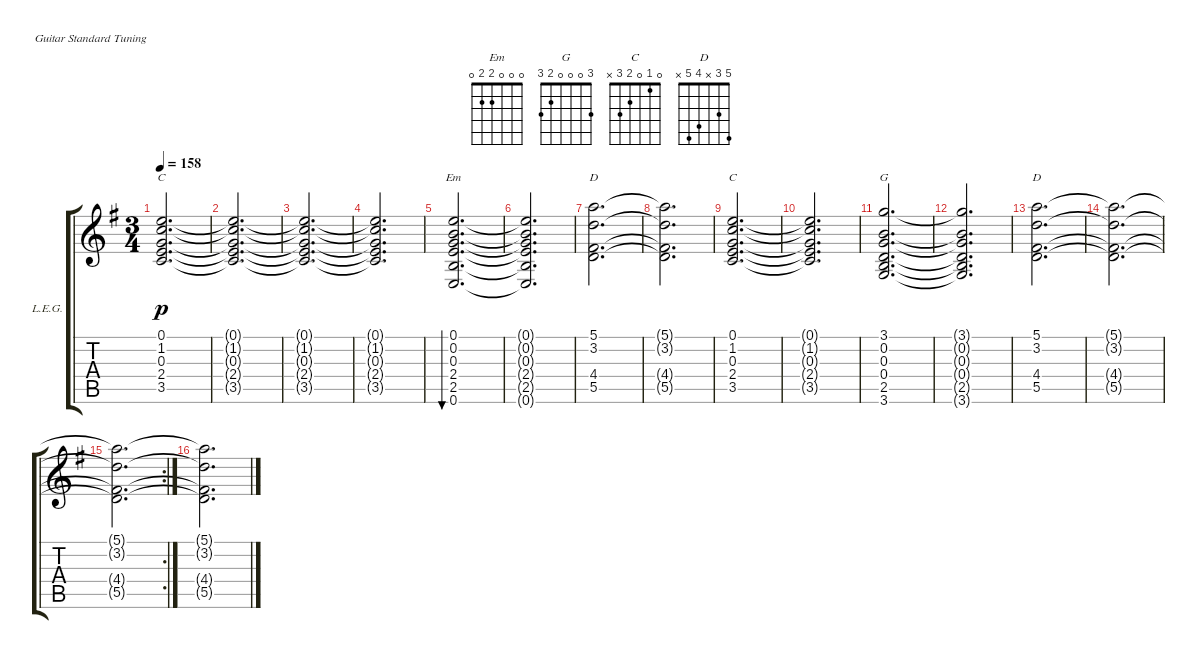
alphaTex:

\defaultSystemsLayout 4
\bracketExtendMode groupsimilarinstruments
\firstSystemTrackNameOrientation horizontal
\otherSystemsTrackNameOrientation horizontal
\track ("Lead Electric Guitar" "L.E.G.") {multiBarRest instrument overdrivenguitar}
\staff {score tabs}
\tuning (E4 B3 G3 D3 A2 E2)
\chord ("Em" 0 0 0 2 2 0)
\chord ("G" 3 0 0 0 2 3)
\chord ("C" 0 1 0 2 3 x)
\chord ("D" 5 3 x 4 5 x)
\ts (3 4)
\tempo 158
\clef g2
\ks g
(3.5 2.4 0.3 1.2 0.1).2{d ch "C" dy p} |
(3.5{t} 2.4{t} 0.3{t} 1.2{t} 0.1{t}).2{d} |
(3.5{t} 2.4{t} 0.3{t} 1.2{t} 0.1{t}).2{d} |
(3.5{t} 2.4{t} 0.3{t} 1.2{t} 0.1{t}).2{d} |
(0.6 2.5 2.4 0.3 0.2 0.1).2{d bu 237 ch "Em"} |
(0.6{t} 2.5{t} 2.4{t} 0.3{t} 0.2{t} 0.1{t}).2{d} |
(5.5 4.4 3.2 5.1).2{d ch "D"} |
(5.5{t} 4.4{t} 3.2{t} 5.1{t}).2{d} |
(3.5 2.4 0.3 1.2 0.1).2{d ch "C"} |
(3.5{t} 2.4{t} 0.3{t} 1.2{t} 0.1{t}).2{d} |
(3.6 2.5 0.4 0.3 0.2 3.1).2{d ch "G"} |
(3.6{t} 2.5{t} 0.4{t} 0.3{t} 0.2{t} 3.1{t}).2{d} |
(5.5 4.4 3.2 5.1).2{d ch "D"} |
(5.5{t} 4.4{t} 3.2{t} 5.1{t}).2{d} |
\rc 2
(5.5{t} 4.4{t} 3.2{t} 5.1{t}).2{d} |
(5.5{t} 4.4{t} 3.2{t} 5.1{t}).2{d}
